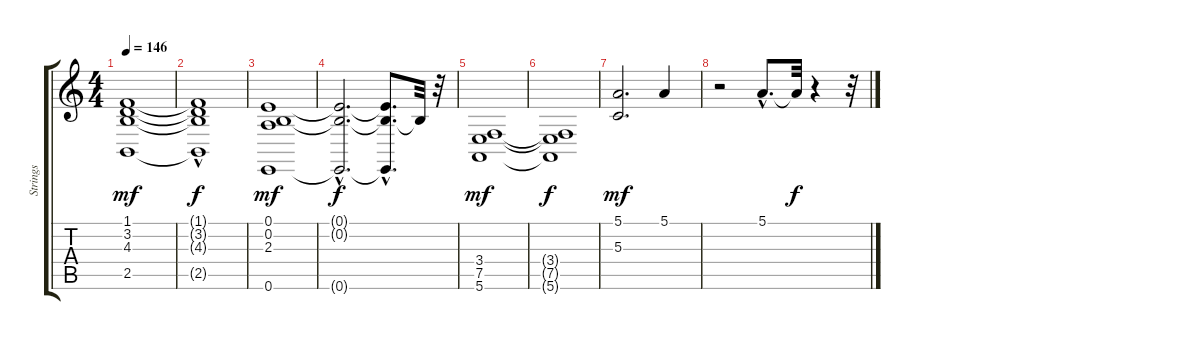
\track ("Strings" "Strings") {instrument stringensemble1}
\staff {score tabs}
\tuning (E4 B3 G3 D3 A2 E2) {hide}
\ts (4 4)
\tempo 146
\clef g2
\ks c
(1.1 3.2 4.3 2.5).1{dy mf} |
(1.1{hac t} 3.2{hac t} 4.3{hac t} 2.5{t}).1{dy f} |
(0.1 0.2 2.3 0.6).1{dy mf} |
(0.1{hac t} 0.2{hac t} 0.6{hac t}).2{d dy f} (0.1{hac t} 0.2{hac t} 0.6{hac t}).8{d} 0.2{t}.32 r.32 |
(3.4 7.5 5.6).1{dy mf} |
(3.4{t} 7.5{t} 5.6{t}).1{dy f} |
(5.1 5.3).2{d dy mf} 5.1.4 |
r.2 5.1{hac}.8{d} 5.1{t}.32{dy f} r.4 r.32
